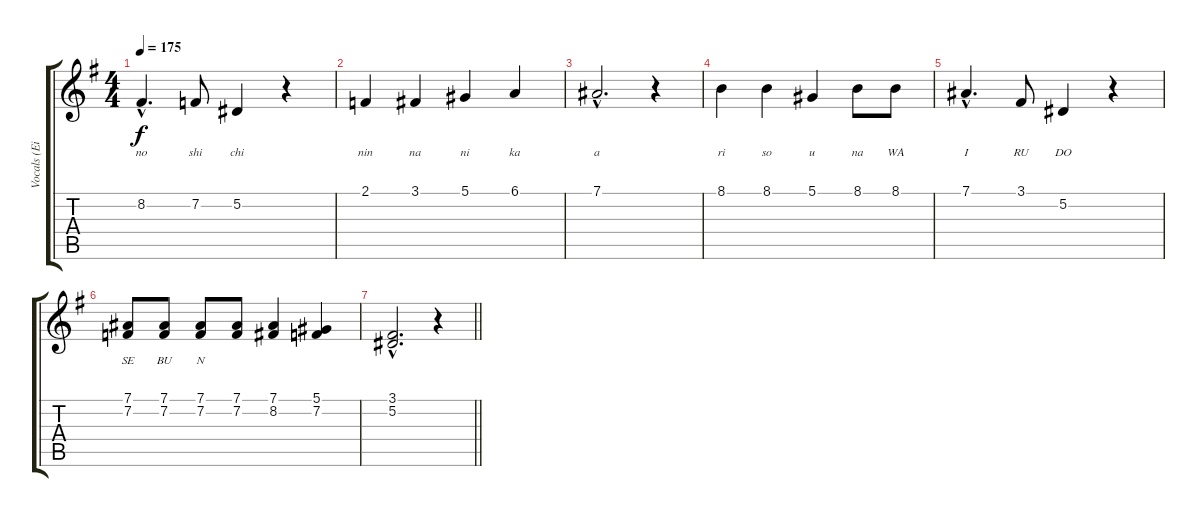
\track ("Vocals (Eizo)" "Vocals (Ei") {instrument flute}
\staff {score tabs}
\tuning (Eb4 Bb3 Gb3 Db3 Ab2 Eb2) {hide}
\ts (4 4)
\tempo 175
\clef g2
\ks g
8.2{hac}.4{d lyrics (0 "no") lyrics (1 "") lyrics (2 "") lyrics (3 "") lyrics (4 "") dy f} 7.2.8{lyrics (0 "shi") lyrics (1 "") lyrics (2 "") lyrics (3 "") lyrics (4 "")} 5.2.4{lyrics (0 "chi") lyrics (1 "") lyrics (2 "") lyrics (3 "") lyrics (4 "")} r.4 |
2.1.4{lyrics (0 "nin") lyrics (1 "") lyrics (2 "") lyrics (3 "") lyrics (4 "")} 3.1.4{lyrics (0 "na") lyrics (1 "") lyrics (2 "") lyrics (3 "") lyrics (4 "")} 5.1.4{lyrics (0 "ni") lyrics (1 "") lyrics (2 "") lyrics (3 "") lyrics (4 "")} 6.1.4{lyrics (0 "ka") lyrics (1 "") lyrics (2 "") lyrics (3 "") lyrics (4 "")} |
7.1{hac}.2{d lyrics (0 "a") lyrics (1 "") lyrics (2 "") lyrics (3 "") lyrics (4 "")} r.4 |
8.1.4{lyrics (0 "ri") lyrics (1 "") lyrics (2 "") lyrics (3 "") lyrics (4 "")} 8.1.4{lyrics (0 "so") lyrics (1 "") lyrics (2 "") lyrics (3 "") lyrics (4 "")} 5.1.4{lyrics (0 "u") lyrics (1 "") lyrics (2 "") lyrics (3 "") lyrics (4 "")} 8.1.8{lyrics (0 "na") lyrics (1 "") lyrics (2 "") lyrics (3 "") lyrics (4 "")} 8.1.8{lyrics (0 "WA") lyrics (1 "") lyrics (2 "") lyrics (3 "") lyrics (4 "")} |
7.1{hac}.4{d lyrics (0 "I") lyrics (1 "") lyrics (2 "") lyrics (3 "") lyrics (4 "")} 3.1.8{lyrics (0 "RU") lyrics (1 "") lyrics (2 "") lyrics (3 "") lyrics (4 "")} 5.2.4{lyrics (0 "DO") lyrics (1 "") lyrics (2 "") lyrics (3 "") lyrics (4 "")} r.4 |
(7.1 7.2).8{lyrics (0 "SE") lyrics (1 "") lyrics (2 "") lyrics (3 "") lyrics (4 "")} (7.1 7.2).8{lyrics (0 "BU") lyrics (1 "") lyrics (2 "") lyrics (3 "") lyrics (4 "")} (7.1 7.2).8{lyrics (0 "N") lyrics (1 "") lyrics (2 "") lyrics (3 "") lyrics (4 "")} (7.1 7.2).8 (7.1 8.2).4 (5.1 7.2).4 |
\barLineRight lightlight
(3.1{hac} 5.2{hac}).2{d} r.4
